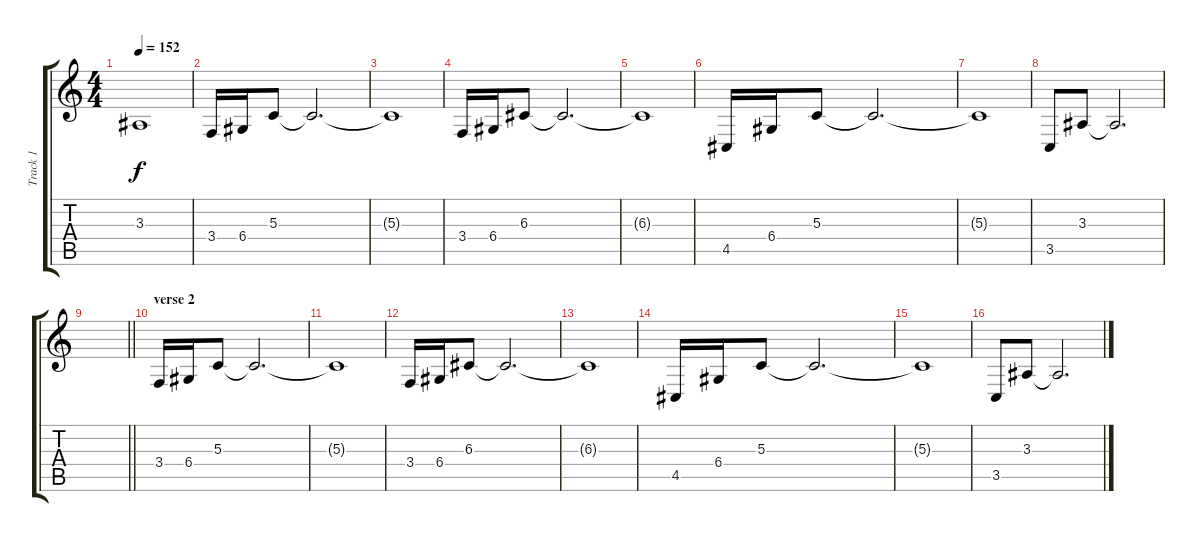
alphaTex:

\track ("Track 1" "Track 1") {instrument pad2warm}
\staff {score tabs}
\tuning (E4 B3 G3 D3 A2 E2) {hide}
\ts (4 4)
\tempo 152
\clef g2
\ks c
3.3{t}.1{dy f} |
3.4.16 6.4.16 5.3.8 5.3{t}.2{d} |
5.3{t}.1 |
3.4.16 6.4.16 6.3.8 6.3{t}.2{d} |
6.3{t}.1 |
4.5.16 6.4.16 5.3.8 5.3{t}.2{d} |
5.3{t}.1 |
3.5.8 3.3.8 3.3{t}.2{d} |
\barLineRight lightlight
|
\section ("" "verse 2")
3.4.16 6.4.16 5.3.8 5.3{t}.2{d} |
5.3{t}.1 |
3.4.16 6.4.16 6.3.8 6.3{t}.2{d} |
6.3{t}.1 |
4.5.16 6.4.16 5.3.8 5.3{t}.2{d} |
5.3{t}.1 |
3.5.8 3.3.8 3.3{t}.2{d}
